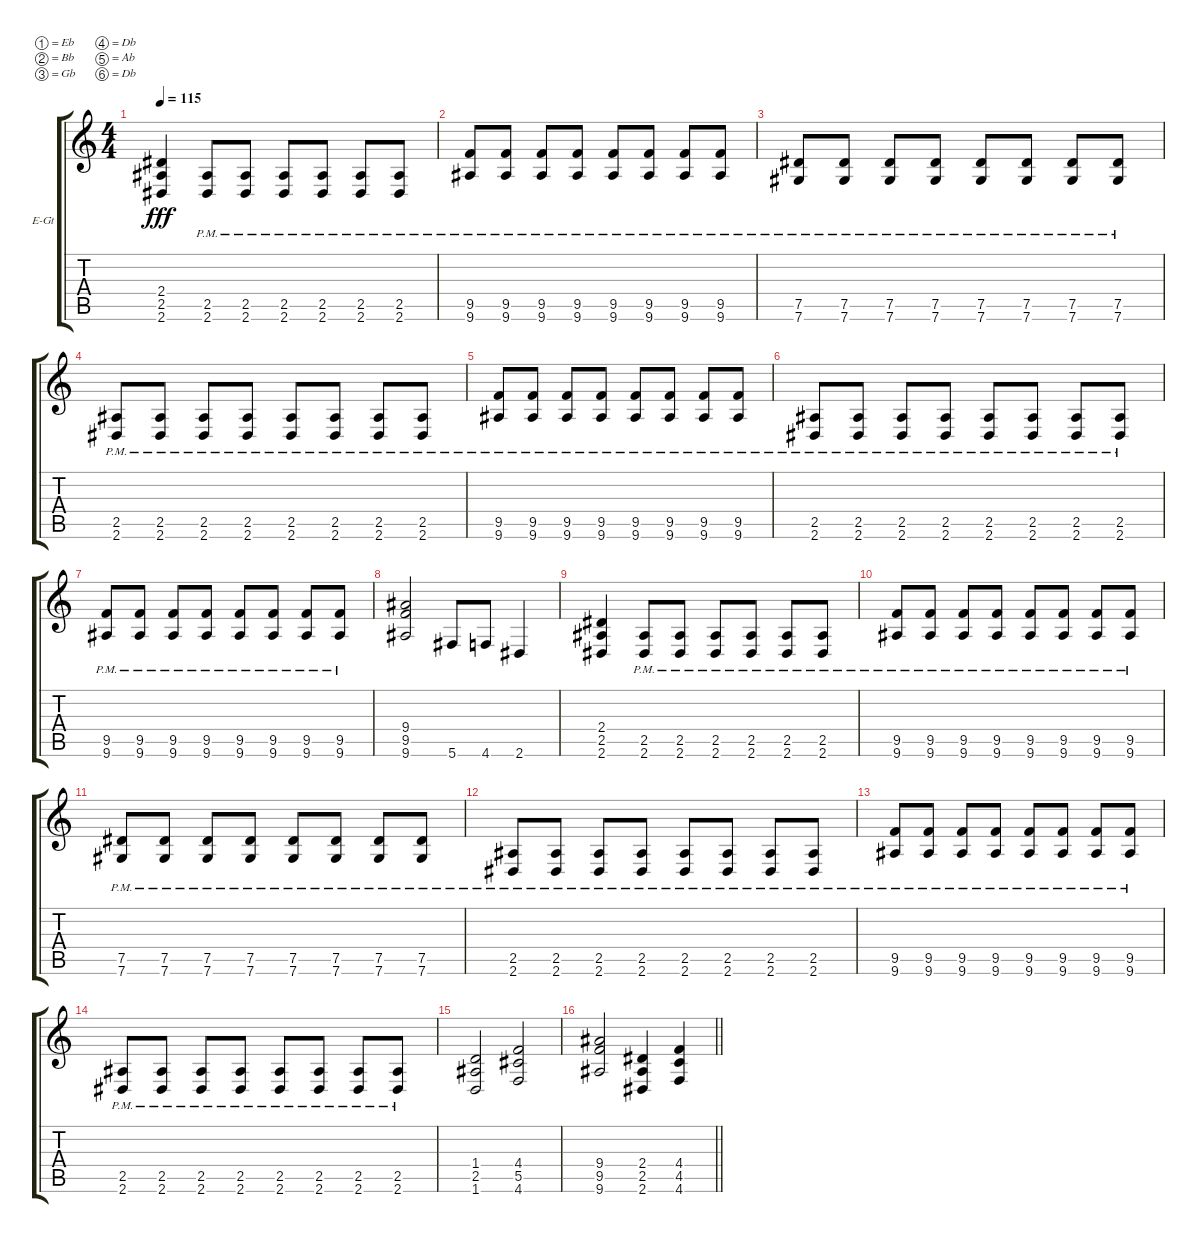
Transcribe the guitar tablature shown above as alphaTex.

\bracketExtendMode groupsimilarinstruments
\firstSystemTrackNameOrientation horizontal
\otherSystemsTrackNameOrientation horizontal
\track ("Rhythm" "E-Gt") {instrument distortionguitar}
\staff {score tabs}
\tuning (Eb4 Bb3 Gb3 Db3 Ab2 Db2)
\ts (4 4)
\tempo 115
\clef g2
\ks c
(2.4 2.5 2.6).4{dy fff} (2.5{pm} 2.6{pm}).8 (2.5{pm} 2.6{pm}).8 (2.5{pm} 2.6{pm}).8 (2.5{pm} 2.6{pm}).8 (2.5{pm} 2.6{pm}).8 (2.5{pm} 2.6{pm}).8 |
(9.5{pm} 9.6{pm}).8 (9.5{pm} 9.6{pm}).8 (9.5{pm} 9.6{pm}).8 (9.5{pm} 9.6{pm}).8 (9.5{pm} 9.6{pm}).8 (9.5{pm} 9.6{pm}).8 (9.5{pm} 9.6{pm}).8 (9.5{pm} 9.6{pm}).8 |
(7.5{pm} 7.6{pm}).8 (7.5{pm} 7.6{pm}).8 (7.5{pm} 7.6{pm}).8 (7.5{pm} 7.6{pm}).8 (7.5{pm} 7.6{pm}).8 (7.5{pm} 7.6{pm}).8 (7.5{pm} 7.6{pm}).8 (7.5{pm} 7.6{pm}).8 |
(2.5{pm} 2.6{pm}).8 (2.5{pm} 2.6{pm}).8 (2.5{pm} 2.6{pm}).8 (2.5{pm} 2.6{pm}).8 (2.5{pm} 2.6{pm}).8 (2.5{pm} 2.6{pm}).8 (2.5{pm} 2.6{pm}).8 (2.5{pm} 2.6{pm}).8 |
(9.5{pm} 9.6{pm}).8 (9.5{pm} 9.6{pm}).8 (9.5{pm} 9.6{pm}).8 (9.5{pm} 9.6{pm}).8 (9.5{pm} 9.6{pm}).8 (9.5{pm} 9.6{pm}).8 (9.5{pm} 9.6{pm}).8 (9.5{pm} 9.6{pm}).8 |
(2.5{pm} 2.6{pm}).8 (2.5{pm} 2.6{pm}).8 (2.5{pm} 2.6{pm}).8 (2.5{pm} 2.6{pm}).8 (2.5{pm} 2.6{pm}).8 (2.5{pm} 2.6{pm}).8 (2.5{pm} 2.6{pm}).8 (2.5{pm} 2.6{pm}).8 |
(9.5{pm} 9.6{pm}).8 (9.5{pm} 9.6{pm}).8 (9.5{pm} 9.6{pm}).8 (9.5{pm} 9.6{pm}).8 (9.5{pm} 9.6{pm}).8 (9.5{pm} 9.6{pm}).8 (9.5{pm} 9.6{pm}).8 (9.5{pm} 9.6{pm}).8 |
(9.4 9.5 9.6).2 5.6.8 4.6.8 2.6.4 |
(2.4 2.5 2.6).4 (2.5{pm} 2.6{pm}).8 (2.5{pm} 2.6{pm}).8 (2.5{pm} 2.6{pm}).8 (2.5{pm} 2.6{pm}).8 (2.5{pm} 2.6{pm}).8 (2.5{pm} 2.6{pm}).8 |
(9.5{pm} 9.6{pm}).8 (9.5{pm} 9.6{pm}).8 (9.5{pm} 9.6{pm}).8 (9.5{pm} 9.6{pm}).8 (9.5{pm} 9.6{pm}).8 (9.5{pm} 9.6{pm}).8 (9.5{pm} 9.6{pm}).8 (9.5{pm} 9.6{pm}).8 |
(7.5{pm} 7.6{pm}).8 (7.5{pm} 7.6{pm}).8 (7.5{pm} 7.6{pm}).8 (7.5{pm} 7.6{pm}).8 (7.5{pm} 7.6{pm}).8 (7.5{pm} 7.6{pm}).8 (7.5{pm} 7.6{pm}).8 (7.5{pm} 7.6{pm}).8 |
(2.5{pm} 2.6{pm}).8 (2.5{pm} 2.6{pm}).8 (2.5{pm} 2.6{pm}).8 (2.5{pm} 2.6{pm}).8 (2.5{pm} 2.6{pm}).8 (2.5{pm} 2.6{pm}).8 (2.5{pm} 2.6{pm}).8 (2.5{pm} 2.6{pm}).8 |
(9.5{pm} 9.6{pm}).8 (9.5{pm} 9.6{pm}).8 (9.5{pm} 9.6{pm}).8 (9.5{pm} 9.6{pm}).8 (9.5{pm} 9.6{pm}).8 (9.5{pm} 9.6{pm}).8 (9.5{pm} 9.6{pm}).8 (9.5{pm} 9.6{pm}).8 |
(2.5{pm} 2.6{pm}).8 (2.5{pm} 2.6{pm}).8 (2.5{pm} 2.6{pm}).8 (2.5{pm} 2.6{pm}).8 (2.5{pm} 2.6{pm}).8 (2.5{pm} 2.6{pm}).8 (2.5{pm} 2.6{pm}).8 (2.5{pm} 2.6{pm}).8 |
(1.4 2.5 1.6).2 (4.4 5.5 4.6).2 |
\barLineRight lightlight
(9.4 9.5 9.6).2 (2.4 2.5 2.6).4 (4.4 4.5 4.6).4
